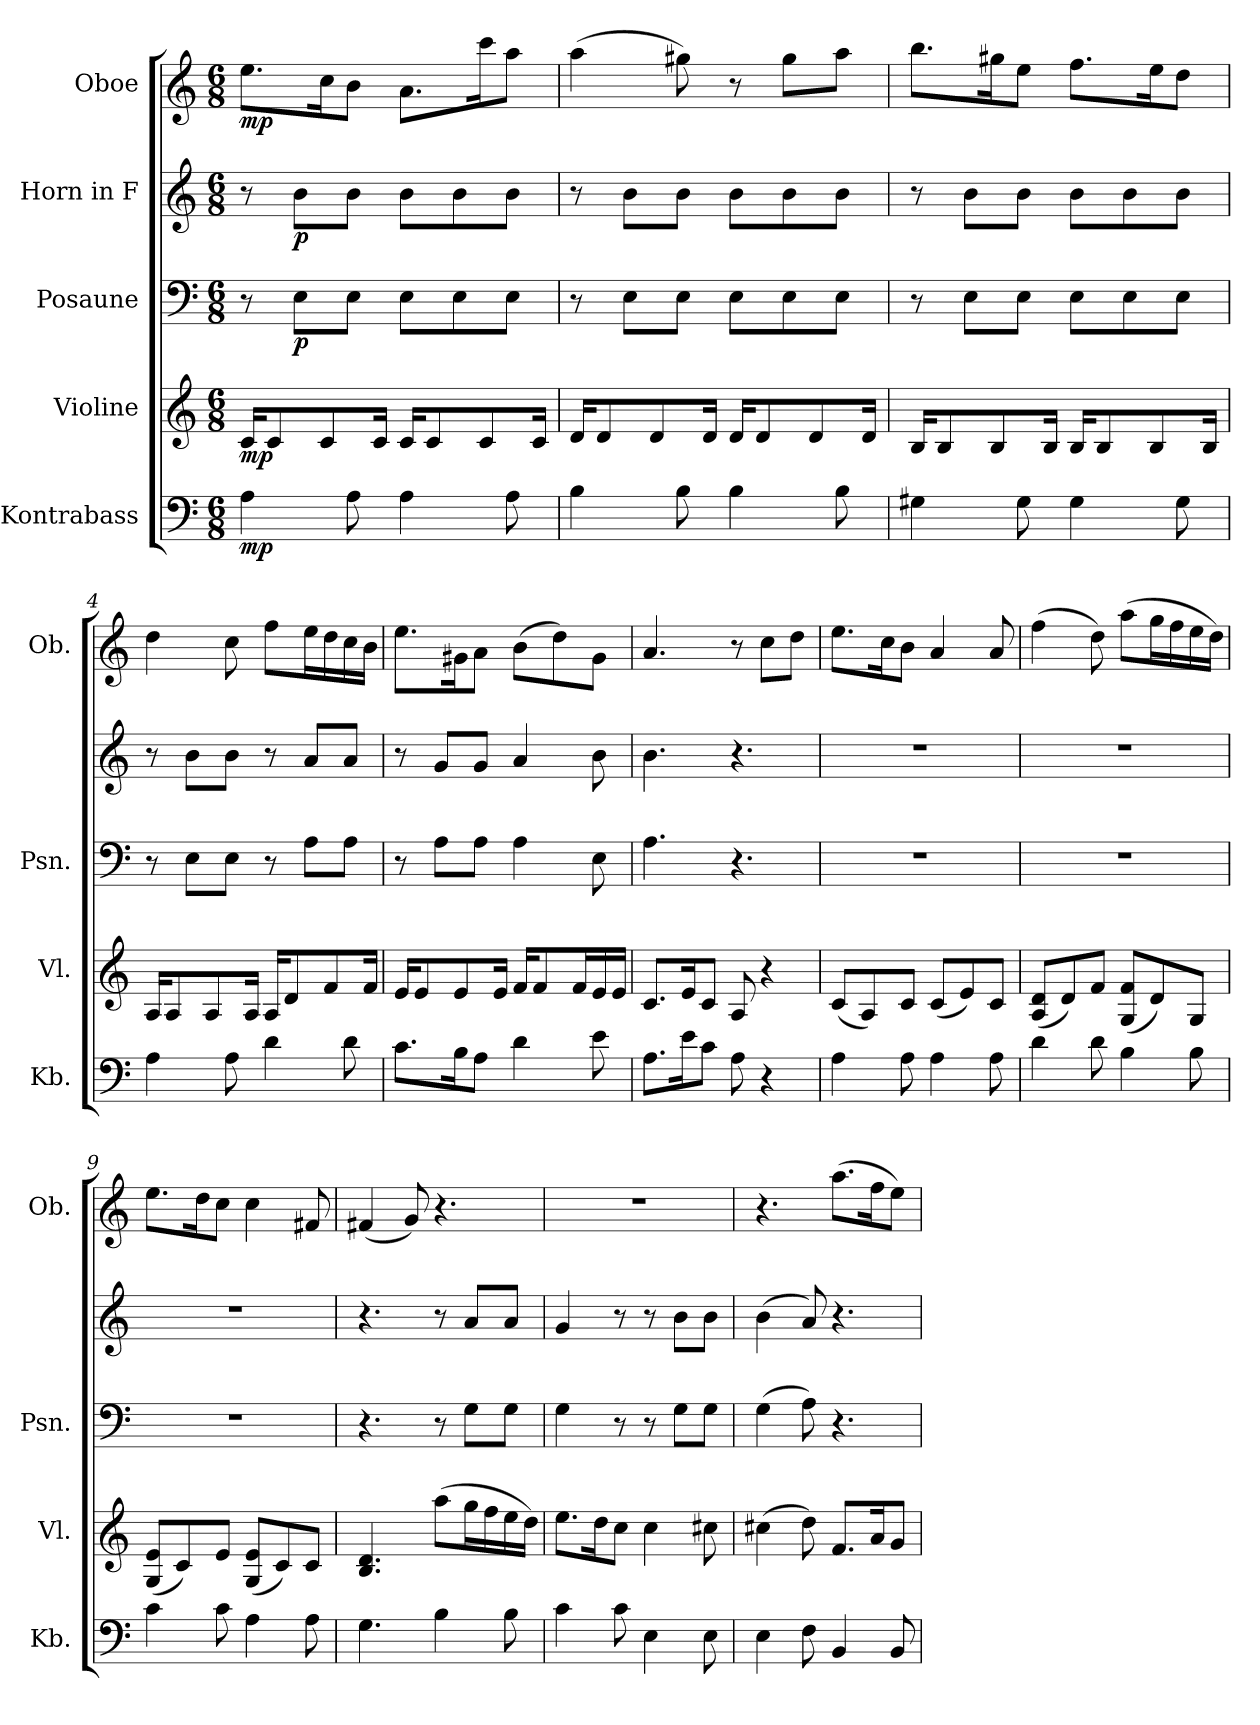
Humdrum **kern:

**kern	**dynam	**kern	**dynam	**kern	**dynam	**kern	**dynam	**kern	**dynam
*part5	*part5	*part4	*part4	*part3	*part3	*part2	*part2	*part1	*part1
*staff5	*staff5	*staff4	*staff4	*staff3	*staff3	*staff2	*staff2	*staff1	*staff1
*I"Kontrabass	*	*I"Violine	*	*I"Posaune	*	*I"Horn in F	*	*I"Oboe	*
*I'Kb.	*	*I'Vl.	*	*I'Psn.	*	*	*	*I'Ob.	*
*clefF4	*	*clefG2	*	*clefF4	*	*clefG2	*	*clefG2	*
*ITrd7c12	*	*	*	*	*	*ITrd4c7	*	*	*
*k[]	*	*k[]	*	*k[]	*	*k[b-]	*	*k[]	*
*M6/8	*	*M6/8	*	*M6/8	*	*M6/8	*	*M6/8	*
*MM51	*	*MM51	*	*MM51	*	*MM51	*	*MM51	*
=1	=1	=1	=1	=1	=1	=1	=1	=1	=1
!	!LO:DY:b	!	!LO:DY:b	!	!	!	!	!	!LO:DY:b
4AA\	mp	16c/KL	mp	8r	.	8r	.	8.ee\L	mp
.	.	8c/	.	.	.	.	.	.	.
!	!	!	!	!	!LO:DY:b	!	!LO:DY:b	!	!
.	.	.	.	8E\L	p	8e\L	p	.	.
.	.	8c/	.	.	.	.	.	16cc\K	.
8AA\	.	.	.	8E\J	.	8e\J	.	8b\J	.
.	.	16c/Jk	.	.	.	.	.	.	.
4AA\	.	16c/KL	.	8E\L	.	8e\L	.	8.a\L	.
.	.	8c/	.	.	.	.	.	.	.
.	.	.	.	8E\	.	8e\	.	.	.
.	.	8c/	.	.	.	.	.	16ccc\K	.
8AA\	.	.	.	8E\J	.	8e\J	.	8aa\J	.
.	.	16c/Jk	.	.	.	.	.	.	.
=2	=2	=2	=2	=2	=2	=2	=2	=2	=2
4BB\	.	16d/KL	.	8r	.	8r	.	(4aa\	.
.	.	8d/	.	.	.	.	.	.	.
.	.	.	.	8E\L	.	8e\L	.	.	.
.	.	8d/	.	.	.	.	.	.	.
8BB\	.	.	.	8E\J	.	8e\J	.	8gg#X\)	.
.	.	16d/Jk	.	.	.	.	.	.	.
4BB\	.	16d/KL	.	8E\L	.	8e\L	.	8r	.
.	.	8d/	.	.	.	.	.	.	.
.	.	.	.	8E\	.	8e\	.	8gg#\L	.
.	.	8d/	.	.	.	.	.	.	.
8BB\	.	.	.	8E\J	.	8e\J	.	8aa\J	.
.	.	16d/Jk	.	.	.	.	.	.	.
=3	=3	=3	=3	=3	=3	=3	=3	=3	=3
4GG#X\	.	16B/KL	.	8r	.	8r	.	8.bb\L	.
.	.	8B/	.	.	.	.	.	.	.
.	.	.	.	8E\L	.	8e\L	.	.	.
.	.	8B/	.	.	.	.	.	16gg#X\K	.
8GG#\	.	.	.	8E\J	.	8e\J	.	8ee\J	.
.	.	16B/Jk	.	.	.	.	.	.	.
4GG#\	.	16B/KL	.	8E\L	.	8e\L	.	8.ff\L	.
.	.	8B/	.	.	.	.	.	.	.
.	.	.	.	8E\	.	8e\	.	.	.
.	.	8B/	.	.	.	.	.	16ee\K	.
8GG#\	.	.	.	8E\J	.	8e\J	.	8dd\J	.
.	.	16B/Jk	.	.	.	.	.	.	.
=4	=4	=4	=4	=4	=4	=4	=4	=4	=4
4AA\	.	16A/KL	.	8r	.	8r	.	4dd\	.
.	.	8A/	.	.	.	.	.	.	.
.	.	.	.	8E\L	.	8e\L	.	.	.
.	.	8A/	.	.	.	.	.	.	.
8AA\	.	.	.	8E\J	.	8e\J	.	8cc\	.
.	.	16A/Jk	.	.	.	.	.	.	.
4D\	.	16A/KL	.	8r	.	8r	.	8ff\L	.
.	.	8d/	.	.	.	.	.	.	.
.	.	.	.	8A\L	.	8d/L	.	16ee\L	.
.	.	8f/	.	.	.	.	.	16dd\	.
8D\	.	.	.	8A\J	.	8d/J	.	16cc\	.
.	.	16f/Jk	.	.	.	.	.	16b\JJ	.
=5	=5	=5	=5	=5	=5	=5	=5	=5	=5
8.C\L	.	16e/KL	.	8r	.	8r	.	8.ee\L	.
.	.	8e/	.	.	.	.	.	.	.
.	.	.	.	8A\L	.	8c/L	.	.	.
16BB\K	.	8e/	.	.	.	.	.	16g#X\K	.
8AA\J	.	.	.	8A\J	.	8c/J	.	8a\J	.
.	.	16e/Jk	.	.	.	.	.	.	.
4D\	.	16f/KL	.	4A\	.	4d/	.	(8b\L	.
.	.	8f/	.	.	.	.	.	.	.
.	.	.	.	.	.	.	.	8dd\)	.
.	.	16f/L	.	.	.	.	.	.	.
8E\	.	16e/	.	8E\	.	8e\	.	8g#\J	.
.	.	16e/JJ	.	.	.	.	.	.	.
=6	=6	=6	=6	=6	=6	=6	=6	=6	=6
8.AA\L	.	8.c/L	.	4.A\	.	4.e\	.	4.a/	.
16E\K	.	16e/K	.	.	.	.	.	.	.
8C\J	.	8c/J	.	.	.	.	.	.	.
8AA\	.	8A/	.	4.r	.	4.r	.	8r	.
4r	.	4r	.	.	.	.	.	8cc\L	.
.	.	.	.	.	.	.	.	8dd\J	.
!!LO:PB:g=z
=7	=7	=7	=7	=7	=7	=7	=7	=7	=7
4AA\	.	(8c/L	.	2.r	.	2.r	.	8.ee\L	.
.	.	8A/)	.	.	.	.	.	.	.
.	.	.	.	.	.	.	.	16cc\K	.
8AA\	.	8c/J	.	.	.	.	.	8b\J	.
4AA\	.	(8c/L	.	.	.	.	.	4a/	.
.	.	8e/)	.	.	.	.	.	.	.
8AA\	.	8c/J	.	.	.	.	.	8a/	.
=8	=8	=8	=8	=8	=8	=8	=8	=8	=8
4D\	.	(8A/ 8d!/L	.	2.r	.	2.r	.	(4ff\	.
.	.	8d/)	.	.	.	.	.	.	.
8D\	.	8f/J	.	.	.	.	.	8dd\)	.
4BB\	.	(8G!/ 8f/L	.	.	.	.	.	(8aa\L	.
.	.	8d/)	.	.	.	.	.	16gg\L	.
.	.	.	.	.	.	.	.	16ff\	.
8BB\	.	8G/J	.	.	.	.	.	16ee\	.
.	.	.	.	.	.	.	.	16dd\JJ)	.
=9	=9	=9	=9	=9	=9	=9	=9	=9	=9
4C\	.	(8G/ 8e!/L	.	2.r	.	2.r	.	8.ee\L	.
.	.	8c/)	.	.	.	.	.	.	.
.	.	.	.	.	.	.	.	16dd\K	.
8C\	.	8e/J	.	.	.	.	.	8cc\J	.
4AA\	.	(8G!/ 8e/L	.	.	.	.	.	4cc\	.
.	.	8c/)	.	.	.	.	.	.	.
8AA\	.	8c/J	.	.	.	.	.	8f#X/	.
=10	=10	=10	=10	=10	=10	=10	=10	=10	=10
4.GG\	.	4.B/ 4.d!/	.	4.r	.	4.r	.	(4f#X/	.
.	.	.	.	.	.	.	.	8g/)	.
4BB\	.	(8aa\L	.	8r	.	8r	.	4.r	.
.	.	16gg\L	.	8G\L	.	8d/L	.	.	.
.	.	16ff\	.	.	.	.	.	.	.
8BB\	.	16ee\	.	8G\J	.	8d/J	.	.	.
.	.	16dd\JJ)	.	.	.	.	.	.	.
=11	=11	=11	=11	=11	=11	=11	=11	=11	=11
4C\	.	8.ee\L	.	4G\	.	4c/	.	2.r	.
.	.	16dd\K	.	.	.	.	.	.	.
8C\	.	8cc\J	.	8r	.	8r	.	.	.
4EE\	.	4cc\	.	8r	.	8r	.	.	.
.	.	.	.	8G\L	.	8e\L	.	.	.
8EE\	.	8cc#X\	.	8G\J	.	8e\J	.	.	.
=12	=12	=12	=12	=12	=12	=12	=12	=12	=12
4EE\	.	(4cc#X\	.	(4G\	.	(4e\	.	4.r	.
8FF\	.	8dd\)	.	8A\)	.	8d/)	.	.	.
4BBB/	.	8.f/L	.	4.r	.	4.r	.	(8.aa\L	.
.	.	16a/K	.	.	.	.	.	16ff\K	.
8BBB/	.	8g/J	.	.	.	.	.	8ee\J)	.
=	=	=	=	=	=	=	=	=	=
*-	*-	*-	*-	*-	*-	*-	*-	*-	*-
